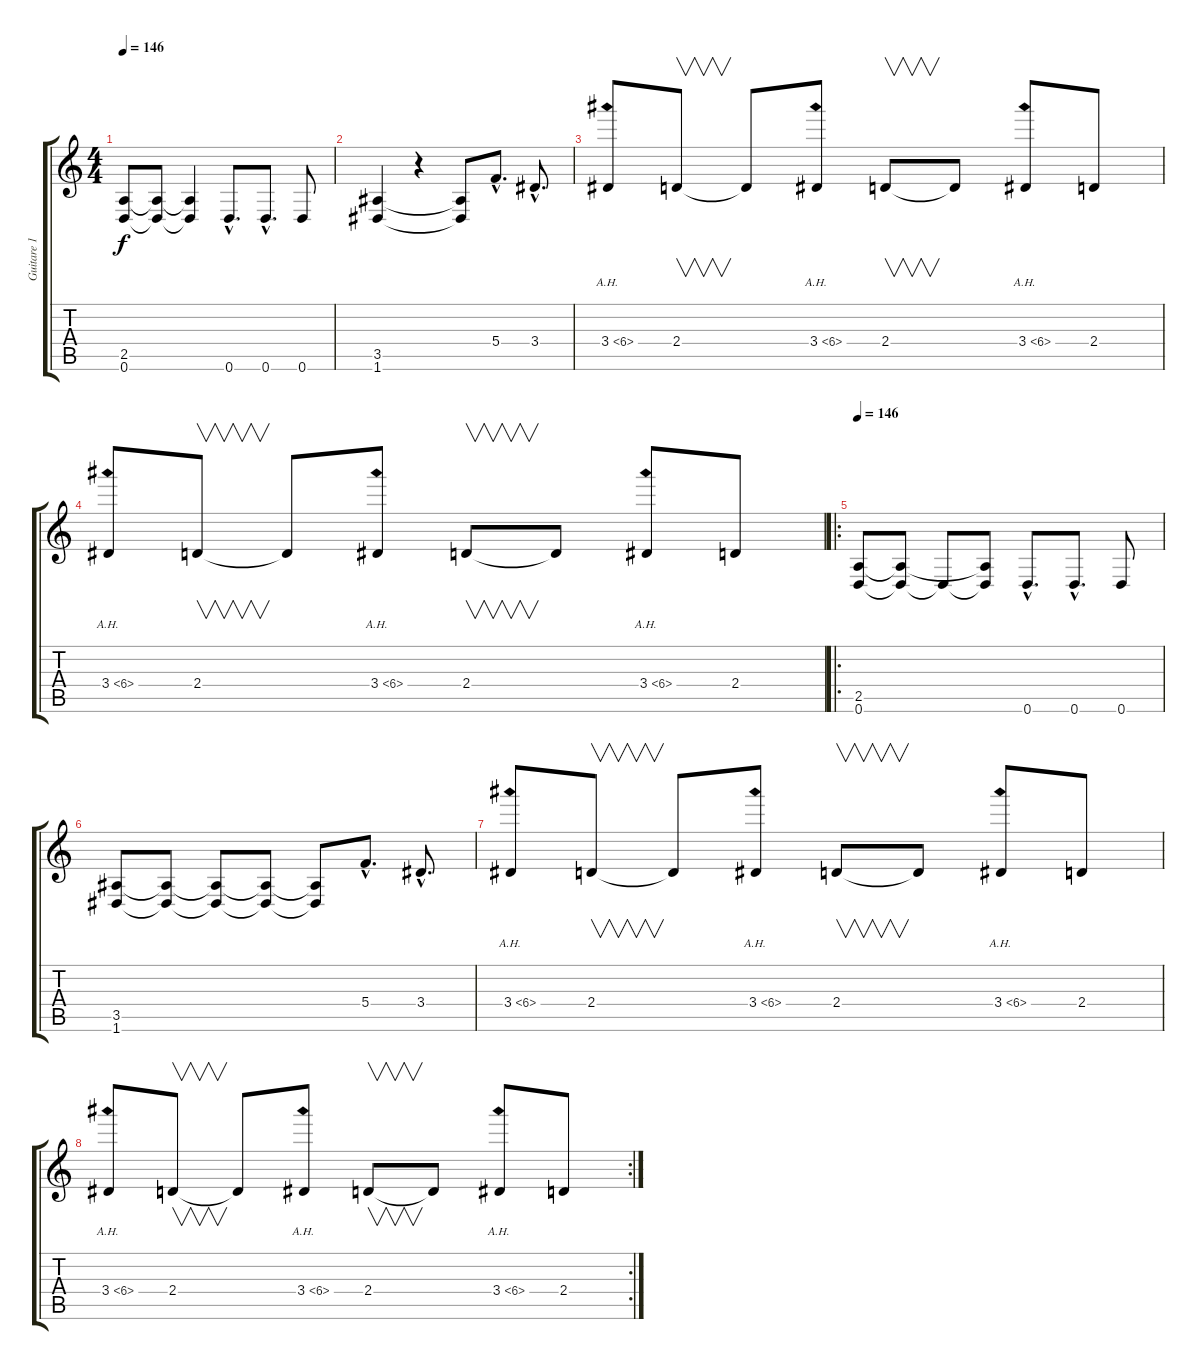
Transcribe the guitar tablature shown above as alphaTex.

\track ("Guitare 1" "Guitare 1") {instrument distortionguitar}
\staff {score tabs}
\tuning (D4 A3 F3 C3 G2 D2) {hide}
\ts (4 4)
\tempo 146
\clef g2
\ks c
(2.5 0.6).8{dy f} (2.5{t} 0.6{t}).8 (2.5{t} 0.6{t}).4 0.6{hac}.8{d} 0.6{hac}.8{d} 0.6.8 |
(3.5 1.6).4 r.4 (3.5{t} 1.6{t}).8 5.4{hac}.8{d} 3.4{hac}.8{d} |
3.4{ah 3}.8 2.4.8{v} 2.4{t}.8 3.4{ah 3}.8 2.4.8{v} 2.4{t}.8 3.4{ah 3}.8 2.4.8 |
3.4{ah 3}.8 2.4.8{v} 2.4{t}.8 3.4{ah 3}.8 2.4.8{v} 2.4{t}.8 3.4{ah 3}.8 2.4.8 |
\ro
\tempo 146
(2.5 0.6).8 (2.5{t} 0.6{t}).8 0.6{t}.8 (2.5{t} 0.6{t}).8 0.6{hac}.8{d} 0.6{hac}.8{d} 0.6.8 |
(3.5 1.6).8 (3.5{t} 1.6{t}).8 (3.5{t} 1.6{t}).8 (3.5{t} 1.6{t}).8 (3.5{t} 1.6{t}).8 5.4{hac}.8{d} 3.4{hac}.8{d} |
3.4{ah 3}.8 2.4.8{v} 2.4{t}.8 3.4{ah 3}.8 2.4.8{v} 2.4{t}.8 3.4{ah 3}.8 2.4.8 |
\rc 2
3.4{ah 3}.8 2.4.8{v} 2.4{t}.8 3.4{ah 3}.8 2.4.8{v} 2.4{t}.8 3.4{ah 3}.8 2.4.8
